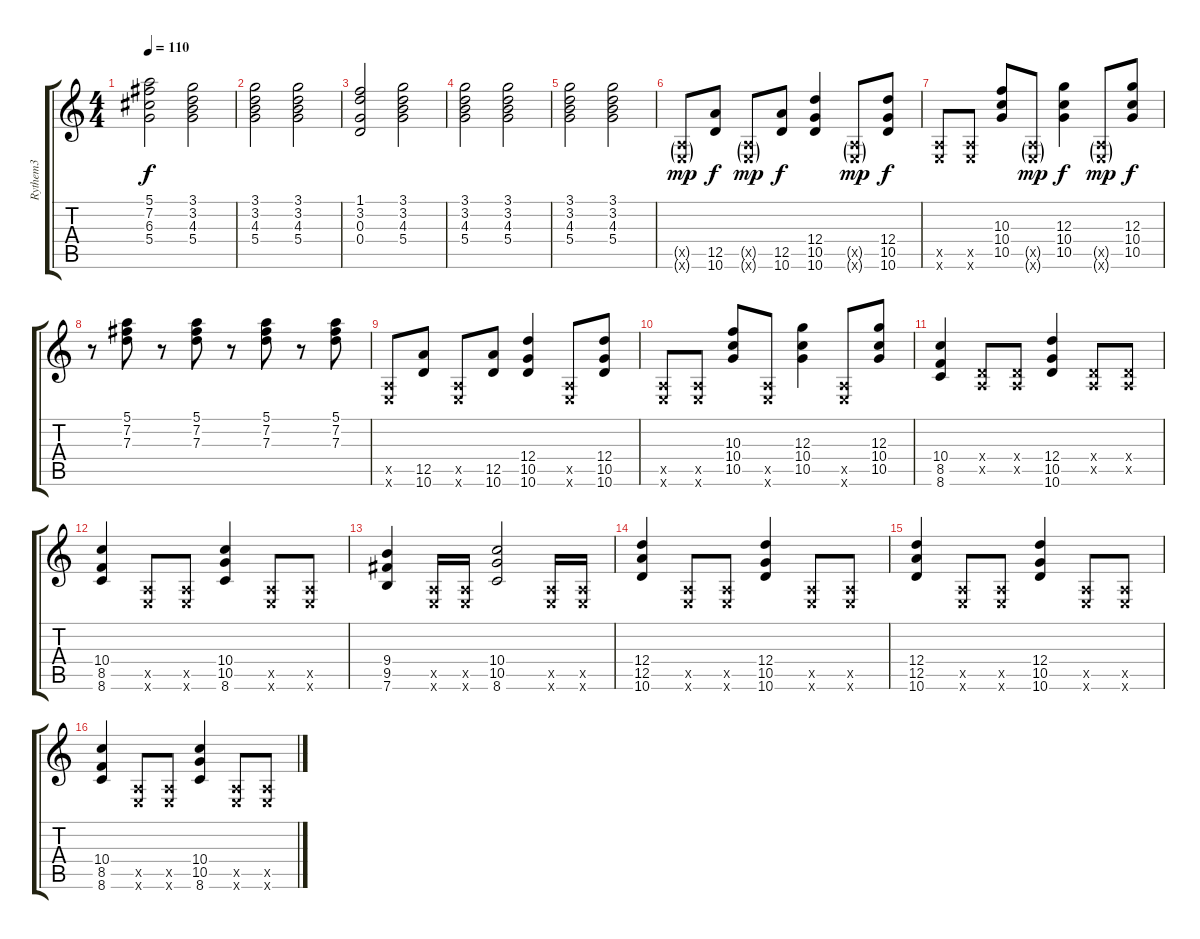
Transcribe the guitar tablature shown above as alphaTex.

\track ("Rythem3" "Rythem3") {instrument electricguitarclean}
\staff {score tabs}
\tuning (E4 B3 G3 D3 A2 E2) {hide}
\ts (4 4)
\tempo 110
\clef g2
\ks c
(5.1 7.2 6.3 5.4).2{dy f} (3.1 3.2 4.3 5.4).2 |
(3.1 3.2 4.3 5.4).2 (3.1 3.2 4.3 5.4).2 |
(1.1 3.2 0.3 0.4).2 (3.1 3.2 4.3 5.4).2 |
(3.1 3.2 4.3 5.4).2 (3.1 3.2 4.3 5.4).2 |
(3.1 3.2 4.3 5.4).2 (3.1 3.2 4.3 5.4).2 |
(0.5{g x} 0.6{g x}).8{dy mp} (12.5 10.6).8{dy f instrument distortionguitar} (0.5{g x} 0.6{g x}).8{dy mp} (12.5 10.6).8{dy f} (12.4 10.5 10.6).4 (0.5{g x} 0.6{g x}).8{dy mp} (12.4 10.5 10.6).8{dy f} |
(0.5{x} 0.6{x}).8 (0.5{x} 0.6{x}).8 (10.3 10.4 10.5).8 (0.5{g x} 0.6{g x}).8{dy mp} (12.3 10.4 10.5).4{dy f} (0.5{g x} 0.6{g x}).8{dy mp} (12.3 10.4 10.5).8{dy f} |
r.8 (5.1 7.2 7.3).8 r.8 (5.1 7.2 7.3).8 r.8 (5.1 7.2 7.3).8 r.8 (5.1 7.2 7.3).8 |
(0.5{x} 0.6{x}).8 (12.5 10.6).8 (0.5{x} 0.6{x}).8 (12.5 10.6).8 (12.4 10.5 10.6).4 (0.5{x} 0.6{x}).8 (12.4 10.5 10.6).8 |
(0.5{x} 0.6{x}).8 (0.5{x} 0.6{x}).8 (10.3 10.4 10.5).8 (0.5{x} 0.6{x}).8 (12.3 10.4 10.5).4 (0.5{x} 0.6{x}).8 (12.3 10.4 10.5).8 |
(10.4 8.5 8.6).4 (0.4{x} 0.5{x}).8 (0.4{x} 0.5{x}).8 (12.4 10.5 10.6).4 (0.4{x} 0.5{x}).8 (0.4{x} 0.5{x}).8 |
(10.4 8.5 8.6).4 (0.5{x} 0.6{x}).8 (0.5{x} 0.6{x}).8 (10.4 10.5 8.6).4 (0.5{x} 0.6{x}).8 (0.5{x} 0.6{x}).8 |
(9.4 9.5 7.6).4 (0.5{x} 0.6{x}).16 (0.5{x} 0.6{x}).16 (10.4 10.5 8.6).2 (0.5{x} 0.6{x}).16 (0.5{x} 0.6{x}).16 |
(12.4 12.5 10.6).4 (0.5{x} 0.6{x}).8 (0.5{x} 0.6{x}).8 (12.4 10.5 10.6).4 (0.5{x} 0.6{x}).8 (0.5{x} 0.6{x}).8 |
(12.4 12.5 10.6).4 (0.5{x} 0.6{x}).8 (0.5{x} 0.6{x}).8 (12.4 10.5 10.6).4 (0.5{x} 0.6{x}).8 (0.5{x} 0.6{x}).8 |
(10.4 8.5 8.6).4 (0.5{x} 0.6{x}).8 (0.5{x} 0.6{x}).8 (10.4 10.5 8.6).4 (0.5{x} 0.6{x}).8 (0.5{x} 0.6{x}).8
